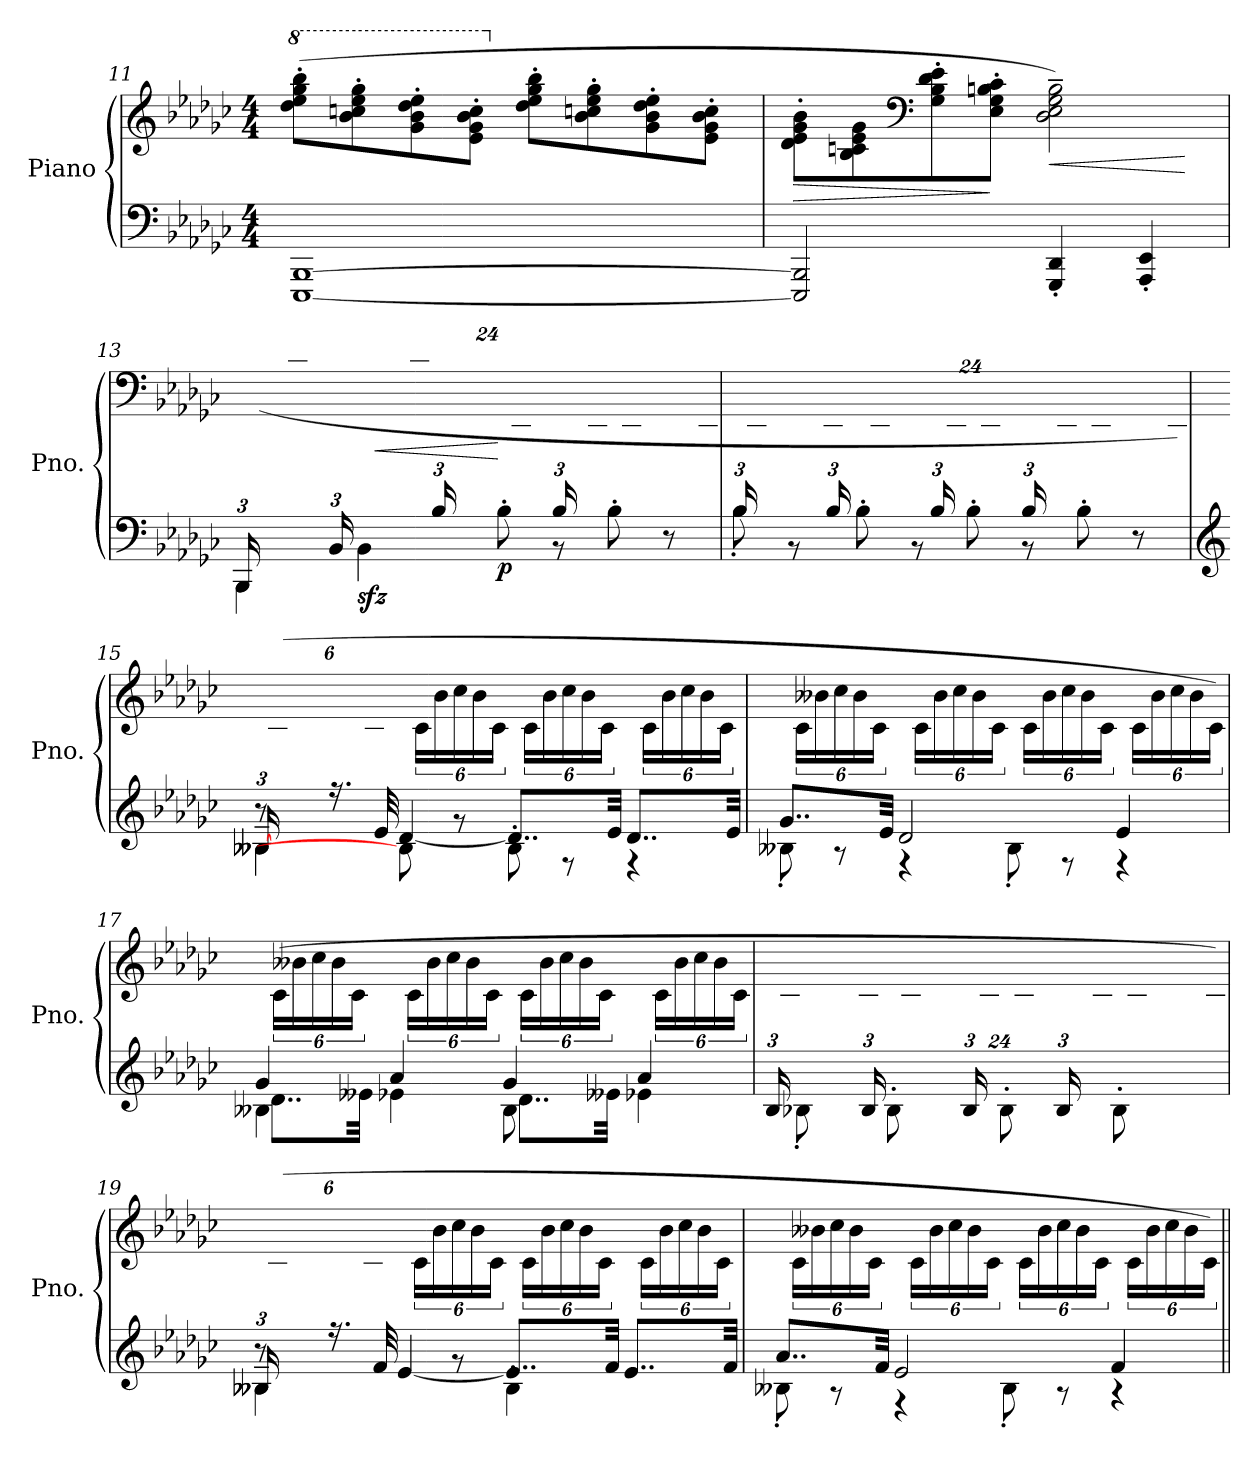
**kern	**kern	**dynam
*part1	*part1	*part1
*staff2	*staff1	*staff1/2
*I"Piano	*	*
*I'Pno.	*	*
*clefF4	*clefG2	*
*k[b-e-a-d-g-c-]	*k[b-e-a-d-g-c-]	*
*M4/4	*M4/4	*
*	*8va	*
=11	=11	=11
[1EEE- [1BBB-	(>8ddd-\' 8eee-\' 8ggg-\' 8bbb-\'L	.
.	8bb-\' 8cccn\' 8eee-\' 8ggg-\'	.
.	8gg-\' 8bb-\' 8ddd-\' 8eee-\'	.
.	8ee-\' 8gg-\' 8bb-\' 8ccc\'J	.
*	*X8va	*
.	8dd-\' 8ee-\' 8gg-\' 8bb-\'L	.
.	8b-\' 8ccn\' 8ee-\' 8gg-\'	.
.	8g-\' 8b-\' 8dd-\' 8ee-\'	.
.	8e-\' 8g-\' 8b-\' 8cc\'J	.
=12	=12	=12
!	!	!LO:HP:b
2EEE-/] 2BBB-/]	8d-\' 8e-\' 8g-\' 8b-\'L	>
.	8B-\ 8cn\ 8e-\ 8g-\	.
*	*clefF4	*
.	8G-\' 8B-\' 8d-\' 8e-\'	.
.	8E-\' 8G-\' 8Bn\' 8c\'J	]
!	!	!LO:HP:b
4GGG-/' 4DD-/'	2D-\~Z 2E-\~Z 2G-\~Z 2B\~Z)	<
4AAA-/' 4EE-/'	.	.
.	.	[
!!LO:LB:g=z
=13	=13	=13
*Xbrackettup	*	*
*^	*	*
24BBB-/LL	4BBB-\	24ryy	.
24%5ryy	.	(>24C-X\	.
.	.	24B-\	.
.	.	24c-\	.
.	.	24B-\	.
.	.	24C-\JJ	.
!	!	!	!LO:DY:b=2
24BB-/LL	4BB-\	24ryy	sfz
!	!	!	!LO:HP:b
24%5ryy	.	24C-\	<
.	.	24B-\	.
.	.	24c-\	.
.	.	24B-\	.
.	.	24C-\JJ	.
*	*	*clefG2	*
!	!	!	!LO:DY:n=1:b=2
24B-/LL	8B-'\	24ryy	[ p
24%5ryy	.	24c-/	.
.	.	24b-/	.
.	8r	24cc-/	.
.	.	24b-/	.
.	.	24c-/JJ	.
24B-/LL	8B-'\	24ryy	.
24%5ryy	.	24c-/	.
.	.	24b-/	.
.	8r	24cc-/	.
.	.	24b-/	.
.	.	24c-/JJ	.
=14	=14	=14	=14
24B-/LL	8B-'\	24ryy	.
24%5ryy	.	24c-/	.
.	.	24b-/	.
.	8r	24cc-/	.
.	.	24b-/	.
.	.	24c-/JJ	.
24B-/LL	8B-'\	24ryy	.
24%5ryy	.	24c-/	.
.	.	24b-/	.
.	8r	24cc-/	.
.	.	24b-/	.
.	.	24c-/JJ	.
24B-/LL	8B-'\	24ryy	.
24%5ryy	.	24c-/	.
.	.	24b-/	.
.	8r	24cc-/	.
.	.	24b-/	.
.	.	24c-/JJ	.
24B-/LL	8B-'\	24ryy	.
24%5ryy	.	24c-/	.
.	.	24b-/	.
.	8r	24cc-/	.
.	.	24b-/	.
.	.	24c-/JJ)	.
*v	*v	*	*
!!LO:PB:g=z
=15	=15	=15
*clefG2	*	*
*^	*	*
*	*^	*	*
[24B--X/LL	8r	4B--X~\	24ryy	.
24%23ryy	.	.	(>24c-/	.
.	.	.	24b--X/	.
.	16.r	.	24cc-/	.
.	.	.	24b--/	.
.	.	.	24c-/JJ	.
.	32e-/	.	.	.
.	[4d-/	8B--\]	24ryy	.
.	.	.	24c-\LL	.
.	.	.	24b--\	.
.	.	8rg	24cc-\	.
.	.	.	24b--\	.
.	.	.	24c-\JJ	.
.	8..d-/L]	8B--'\	24ryy	.
.	.	.	24c-\LL	.
.	.	.	24b--\	.
.	.	8r	24cc-\	.
.	.	.	24b--\	.
.	.	.	24c-\JJ	.
.	32e-/Jkk	.	.	.
.	8..d-/L	4r	24ryy	.
.	.	.	24c-\LL	.
.	.	.	24b--\	.
.	.	.	24cc-\	.
.	.	.	24b--\	.
.	.	.	24c-\JJ	.
.	32e-/Jkk	.	.	.
*	*v	*v	*	*
=16	=16	=16	=16
8..g-/L	8B--X'\	24ryy	.
.	.	24c-\LL	.
.	.	24b--X\	.
.	8r	24cc-\	.
.	.	24b--\	.
.	.	24c-\JJ	.
32e-/Jkk	.	.	.
2d-/	4r	24ryy	.
.	.	24c-\LL	.
.	.	24b--\	.
.	.	24cc-\	.
.	.	24b--\	.
.	.	24c-\JJ	.
.	8B--'\	24ryy	.
.	.	24c-\LL	.
.	.	24b--\	.
.	8r	24cc-\	.
.	.	24b--\	.
.	.	24c-\JJ	.
4e-/	4r	24ryy	.
.	.	24c-\LL	.
.	.	24b--\	.
.	.	24cc-\	.
.	.	24b--\	.
.	.	24c-\JJ)	.
!!LO:LB:g=z
=17	=17	=17	=17
*	*^	*	*
4g-/	4B--X\	8..d-\L	24ryy	.
.	.	.	(>24c-\LL	.
.	.	.	24b--X\	.
.	.	.	24cc-\	.
.	.	.	24b--\	.
.	.	.	24c-\JJ	.
.	.	32e--X\Jkk	.	.
4a-/	4e-X\	4ryy	24ryy	.
.	.	.	24c-\LL	.
.	.	.	24b--\	.
.	.	.	24cc-\	.
.	.	.	24b--\	.
.	.	.	24c-\JJ	.
4g-/	8B--\	8..d-\L	24ryy	.
.	.	.	24c-\LL	.
.	.	.	24b--\	.
.	8ryy	.	24cc-\	.
.	.	.	24b--\	.
.	.	.	24c-\JJ	.
.	.	32e--X\Jkk	.	.
4a-/	4e-X\	4ryy	24ryy	.
.	.	.	24c-\LL	.
.	.	.	24b--\	.
.	.	.	24cc-\	.
.	.	.	24b--\	.
.	.	.	24c-\JJ	.
*	*v	*v	*	*
=18	=18	=18	=18
24B-/LL	8B-X'\	24ryy	.
24%5ryy	.	24c-\	.
.	.	24b-X\	.
.	8ryy	24cc-\	.
.	.	24b-\	.
.	.	24c-\JJ	.
24B-/LL	8B-'\	24ryy	.
24%5ryy	.	24c-\	.
.	.	24b-\	.
.	8ryy	24cc-\	.
.	.	24b-\	.
.	.	24c-\JJ	.
24B-/LL	8B-'\	24ryy	.
24%5ryy	.	24c-\	.
.	.	24b-\	.
.	8ryy	24cc-\	.
.	.	24b-\	.
.	.	24c-\JJ	.
24B-/LL	8B-'\	24ryy	.
24%5ryy	.	24c-\	.
.	.	24b-\	.
.	8ryy	24cc-\	.
.	.	24b-\	.
.	.	24c-\JJ)	.
!!LO:LB:g=z
=19	=19	=19	=19
*	*^	*	*
24B--X/LL	8r	4B--X~\	24ryy	.
24%23ryy	.	.	(>24c-/	.
.	.	.	24b--X/	.
.	16.r	.	24cc-/	.
.	.	.	24b--/	.
.	.	.	24c-/JJ	.
.	32f/	.	.	.
.	[4e-/	8ryy	24ryy	.
.	.	.	24c-\LL	.
.	.	.	24b--\	.
.	.	8rg	24cc-\	.
.	.	.	24b--\	.
.	.	.	24c-\JJ	.
.	8..e-/L]	4B--'\	24ryy	.
.	.	.	24c-\LL	.
.	.	.	24b--\	.
.	.	.	24cc-\	.
.	.	.	24b--\	.
.	.	.	24c-\JJ	.
.	32f/Jkk	.	.	.
.	8..e-/L	4ryy	24ryy	.
.	.	.	24c-\LL	.
.	.	.	24b--\	.
.	.	.	24cc-\	.
.	.	.	24b--\	.
.	.	.	24c-\JJ	.
.	32f/Jkk	.	.	.
*	*v	*v	*	*
=20	=20	=20	=20
8..a-/L	8B--X'\	24ryy	.
.	.	24c-\LL	.
.	.	24b--X\	.
.	8r	24cc-\	.
.	.	24b--\	.
.	.	24c-\JJ	.
32f/Jkk	.	.	.
2e-/	4r	24ryy	.
.	.	24c-\LL	.
.	.	24b--\	.
.	.	24cc-\	.
.	.	24b--\	.
.	.	24c-\JJ	.
.	8B--'\	24ryy	.
.	.	24c-\LL	.
.	.	24b--\	.
.	8r	24cc-\	.
.	.	24b--\	.
.	.	24c-\JJ	.
4f/	4r	24ryy	.
.	.	24c-\LL	.
.	.	24b--\	.
.	.	24cc-\	.
.	.	24b--\	.
.	.	24c-\JJ)	.
*v	*v	*	*
=||	=||	=||
*-	*-	*-
